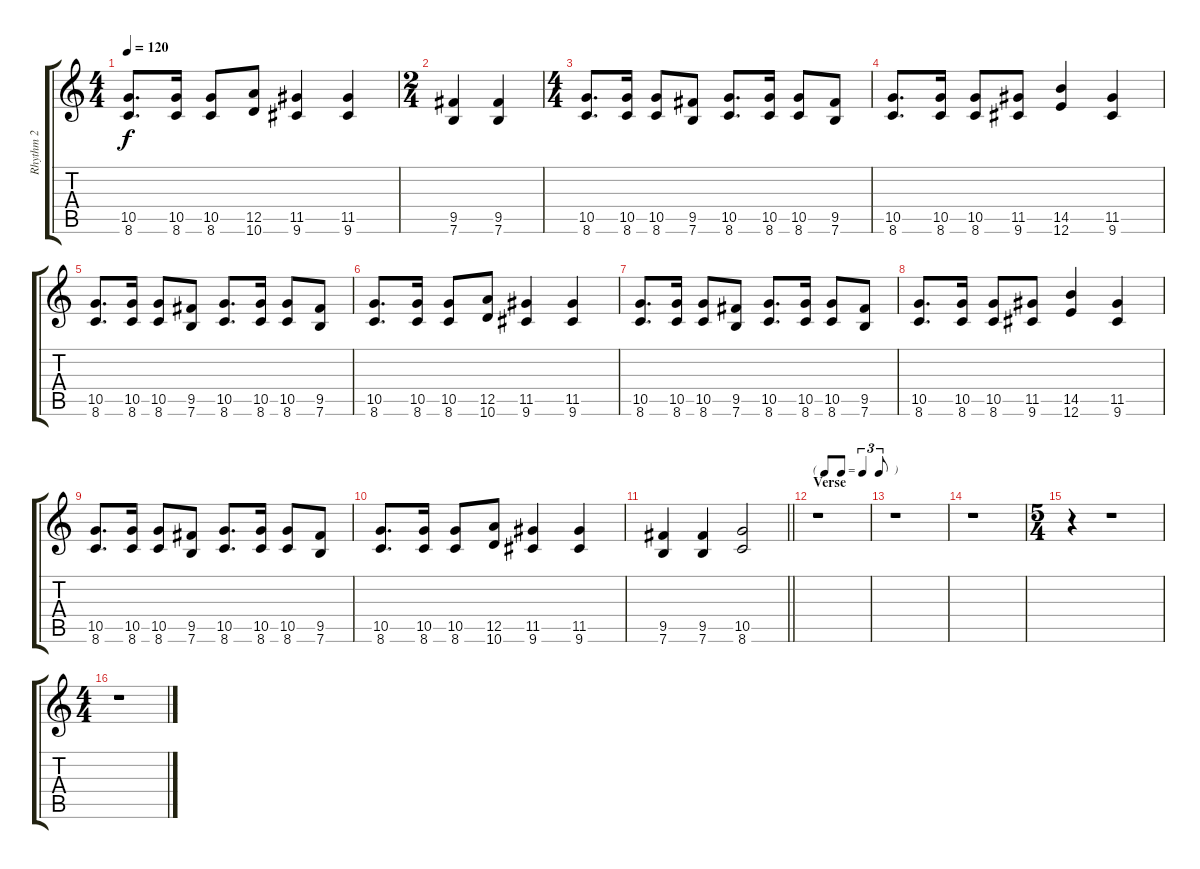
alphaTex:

\track ("Rhythm 2" "Rhythm 2") {instrument overdrivenguitar}
\staff {score tabs}
\tuning (E4 B3 G3 D3 A2 E2) {hide}
\ts (4 4)
\tempo 120
\clef g2
\ks c
(10.5 8.6).8{d dy f} (10.5 8.6).16 (10.5 8.6).8 (12.5 10.6).8 (11.5 9.6).4 (11.5 9.6).4 |
\ts (2 4)
(9.5 7.6).4 (9.5 7.6).4 |
\ts (4 4)
(10.5 8.6).8{d} (10.5 8.6).16 (10.5 8.6).8 (9.5 7.6).8 (10.5 8.6).8{d} (10.5 8.6).16 (10.5 8.6).8 (9.5 7.6).8 |
(10.5 8.6).8{d} (10.5 8.6).16 (10.5 8.6).8 (11.5 9.6).8 (14.5 12.6).4 (11.5 9.6).4 |
(10.5 8.6).8{d} (10.5 8.6).16 (10.5 8.6).8 (9.5 7.6).8 (10.5 8.6).8{d} (10.5 8.6).16 (10.5 8.6).8 (9.5 7.6).8 |
(10.5 8.6).8{d} (10.5 8.6).16 (10.5 8.6).8 (12.5 10.6).8 (11.5 9.6).4 (11.5 9.6).4 |
(10.5 8.6).8{d} (10.5 8.6).16 (10.5 8.6).8 (9.5 7.6).8 (10.5 8.6).8{d} (10.5 8.6).16 (10.5 8.6).8 (9.5 7.6).8 |
(10.5 8.6).8{d} (10.5 8.6).16 (10.5 8.6).8 (11.5 9.6).8 (14.5 12.6).4 (11.5 9.6).4 |
(10.5 8.6).8{d} (10.5 8.6).16 (10.5 8.6).8 (9.5 7.6).8 (10.5 8.6).8{d} (10.5 8.6).16 (10.5 8.6).8 (9.5 7.6).8 |
(10.5 8.6).8{d} (10.5 8.6).16 (10.5 8.6).8 (12.5 10.6).8 (11.5 9.6).4 (11.5 9.6).4 |
\barLineRight lightlight
(9.5 7.6).4 (9.5 7.6).4 (10.5 8.6).2 |
\tf triplet8th
\section ("" "Verse")
r.1 |
r.1 |
r.1 |
\ts (5 4)
r.4 r.1 |
\ts (4 4)
r.1
